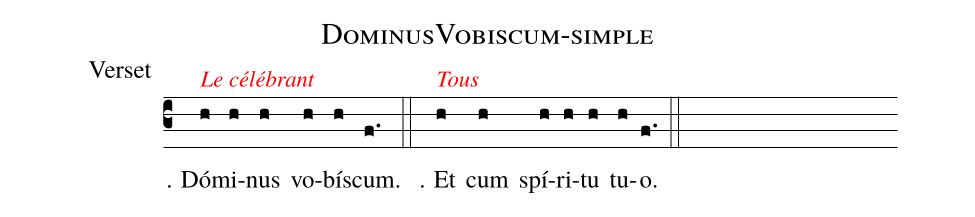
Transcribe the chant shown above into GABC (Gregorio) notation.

name:DominusVobiscum-simple;
office-part:Verset;
%%
(c3) ℣. D{ó}<alt>\rubrica{Le célébrant}</alt>(h)mi(h)nus(h) vo(h)bís(h)cum.(f.) (::)

℟. {E}t<alt>\rubrica{Tous}</alt>(h) cum(h) spí(h)ri(h)tu(h) tu(h)o.(f.) (::)
